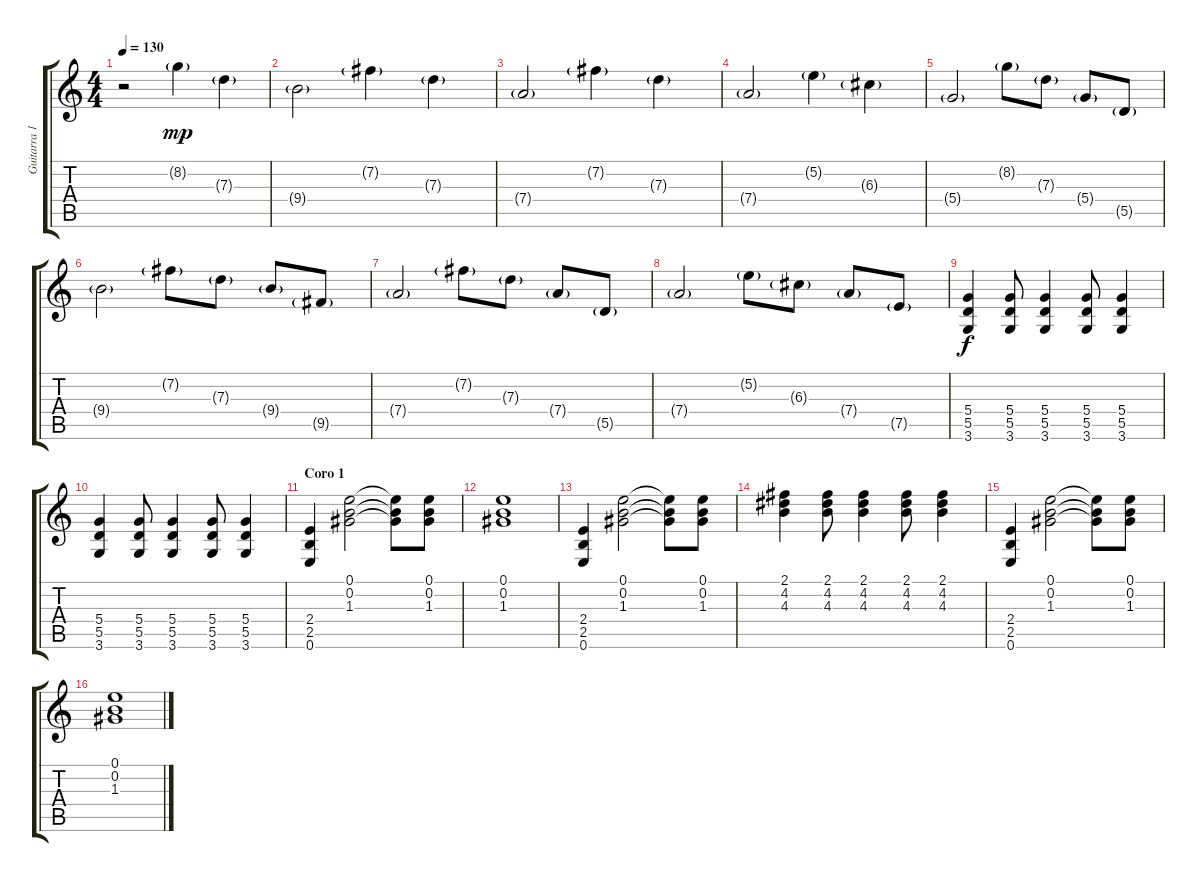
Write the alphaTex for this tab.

\track ("Guitarra 1" "Guitarra 1") {instrument distortionguitar}
\staff {score tabs}
\tuning (E4 B3 G3 D3 A2 E2) {hide}
\ts (4 4)
\tempo 130
\clef g2
\ks c
r.2{dy mp} 8.2{g}.4 7.3{g}.4 |
9.4{g}.2 7.2{g}.4 7.3{g}.4 |
7.4{g}.2 7.2{g}.4 7.3{g}.4 |
7.4{g}.2 5.2{g}.4 6.3{g}.4 |
5.4{g}.2 8.2{g}.8 7.3{g}.8 5.4{g}.8 5.5{g}.8 |
9.4{g}.2 7.2{g}.8 7.3{g}.8 9.4{g}.8 9.5{g}.8 |
7.4{g}.2 7.2{g}.8 7.3{g}.8 7.4{g}.8 5.5{g}.8 |
7.4{g}.2 5.2{g}.8 6.3{g}.8 7.4{g}.8 7.5{g}.8 |
(5.4 5.5 3.6).4{dy f} (5.4 5.5 3.6).8 (5.4 5.5 3.6).4 (5.4 5.5 3.6).8 (5.4 5.5 3.6).4 |
(5.4 5.5 3.6).4 (5.4 5.5 3.6).8 (5.4 5.5 3.6).4 (5.4 5.5 3.6).8 (5.4 5.5 3.6).4 |
\section ("" "Coro 1")
(2.4 2.5 0.6).4 (0.1 0.2 1.3).2 (0.1{t} 0.2{t} 1.3{t}).8 (0.1 0.2 1.3).8 |
(0.1 0.2 1.3).1 |
(2.4 2.5 0.6).4 (0.1 0.2 1.3).2 (0.1{t} 0.2{t} 1.3{t}).8 (0.1 0.2 1.3).8 |
(2.1 4.2 4.3).4 (2.1 4.2 4.3).8 (2.1 4.2 4.3).4 (2.1 4.2 4.3).8 (2.1 4.2 4.3).4 |
(2.4 2.5 0.6).4 (0.1 0.2 1.3).2 (0.1{t} 0.2{t} 1.3{t}).8 (0.1 0.2 1.3).8 |
(0.1 0.2 1.3).1
